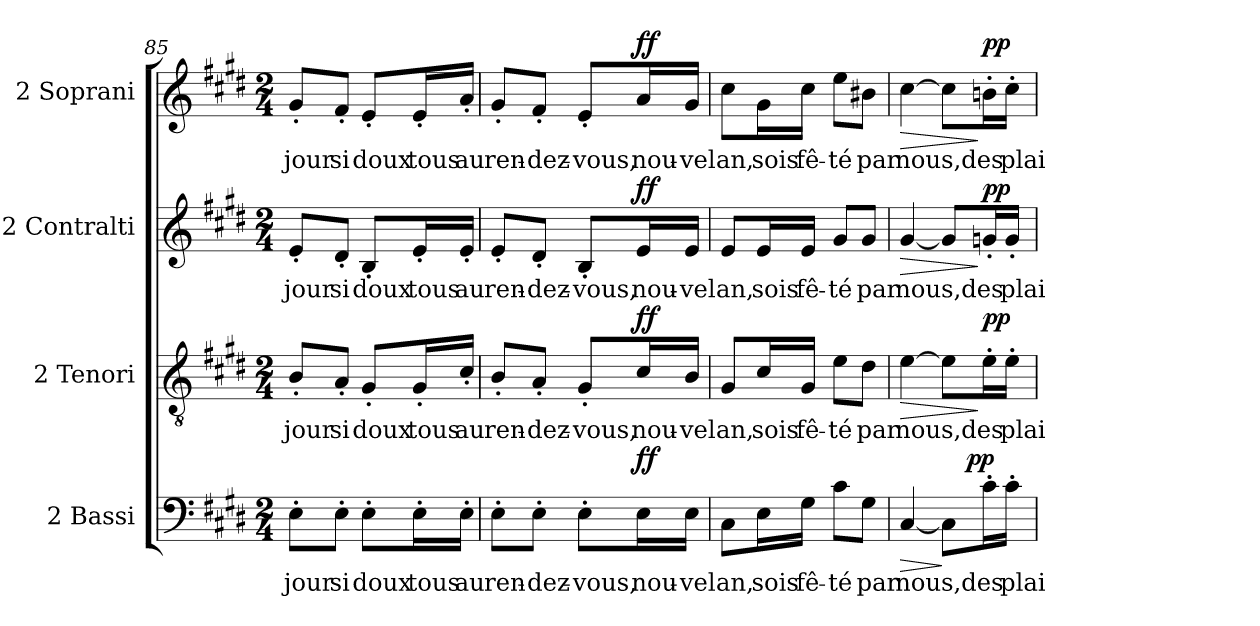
**kern	**text	**dynam	**kern	**text	**dynam	**kern	**text	**dynam	**kern	**text	**dynam
*part4	*part4	*part4	*part3	*part3	*part3	*part2	*part2	*part2	*part1	*part1	*part1
*staff4	*staff4	*staff4	*staff3	*staff3	*staff3	*staff2	*staff2	*staff2	*staff1	*staff1	*staff1
*I"2 Bassi	*	*	*I"2 Tenori	*	*	*I"2 Contralti	*	*	*I"2 Soprani	*	*
*I'B.	*	*	*I'T.	*	*	*I'A.	*	*	*I'S.	*	*
*clefF4	*	*	*clefGv2	*	*	*clefG2	*	*	*clefG2	*	*
*	*	*	*ITrd7c12	*	*	*	*	*	*	*	*
*k[f#c#g#d#]	*	*	*k[f#c#g#d#]	*	*	*k[f#c#g#d#]	*	*	*k[f#c#g#d#]	*	*
*E:	*	*	*E:	*	*	*E:	*	*	*E:	*	*
*M2/4	*	*	*M2/4	*	*	*M2/4	*	*	*M2/4	*	*
=85	=85	=85	=85	=85	=85	=85	=85	=85	=85	=85	=85
!	!LO:LY:b:color=#000000	!	!	!	!	!	!	!	!	!	!
!	!	!	!	!LO:LY:b:color=#000000	!	!	!	!	!	!	!
!	!	!	!	!	!	!	!LO:LY:b:color=#000000	!	!	!	!
!	!	!	!	!	!	!	!	!	!	!LO:LY:b:color=#000000	!
8E'i\L	jour	.	8BB'i/L	jour	.	8e'i/L	jour	.	8g#'i/L	jour	.
!	!LO:LY:b:color=#000000	!	!	!	!	!	!	!	!	!	!
!	!	!	!	!LO:LY:b:color=#000000	!	!	!	!	!	!	!
!	!	!	!	!	!	!	!LO:LY:b:color=#000000	!	!	!	!
!	!	!	!	!	!	!	!	!	!	!LO:LY:b:color=#000000	!
8E'i\J	si	.	8AA'i/J	si	.	8d#'i/J	si	.	8f#'i/J	si	.
!	!LO:LY:b:color=#000000	!	!	!	!	!	!	!	!	!	!
!	!	!	!	!LO:LY:b:color=#000000	!	!	!	!	!	!	!
!	!	!	!	!	!	!	!LO:LY:b:color=#000000	!	!	!	!
!	!	!	!	!	!	!	!	!	!	!LO:LY:b:color=#000000	!
8E'i\L	doux	.	8GG#'i/L	doux	.	8B'i/L	doux	.	8e'i/L	doux	.
!	!LO:LY:b:color=#000000	!	!	!	!	!	!	!	!	!	!
!	!	!	!	!LO:LY:b:color=#000000	!	!	!	!	!	!	!
!	!	!	!	!	!	!	!LO:LY:b:color=#000000	!	!	!	!
!	!	!	!	!	!	!	!	!	!	!LO:LY:b:color=#000000	!
16E'i\L	tous	.	16GG#'i/L	tous	.	16e'i/L	tous	.	16e'i/L	tous	.
!	!LO:LY:b:color=#000000	!	!	!	!	!	!	!	!	!	!
!	!	!	!	!LO:LY:b:color=#000000	!	!	!	!	!	!	!
!	!	!	!	!	!	!	!LO:LY:b:color=#000000	!	!	!	!
!	!	!	!	!	!	!	!	!	!	!LO:LY:b:color=#000000	!
16E'i\JJ	au	.	16C#'i/JJ	au	.	16e'i/JJ	au	.	16a'i/JJ	au	.
=86	=86	=86	=86	=86	=86	=86	=86	=86	=86	=86	=86
!	!LO:LY:b:color=#000000	!	!	!	!	!	!	!	!	!	!
!	!	!	!	!LO:LY:b:color=#000000	!	!	!	!	!	!	!
!	!	!	!	!	!	!	!LO:LY:b:color=#000000	!	!	!	!
!	!	!	!	!	!	!	!	!	!	!LO:LY:b:color=#000000	!
8E'i\L	ren-	.	8BB'i/L	ren-	.	8e'i/L	ren-	.	8g#'i/L	ren-	.
!	!LO:LY:b:color=#000000	!	!	!	!	!	!	!	!	!	!
!	!	!	!	!LO:LY:b:color=#000000	!	!	!	!	!	!	!
!	!	!	!	!	!	!	!LO:LY:b:color=#000000	!	!	!	!
!	!	!	!	!	!	!	!	!	!	!LO:LY:b:color=#000000	!
8E'i\J	-dez-	.	8AA'i/J	-dez-	.	8d#'i/J	-dez-	.	8f#'i/J	-dez-	.
!	!LO:LY:b:color=#000000	!	!	!	!	!	!	!	!	!	!
!	!	!	!	!LO:LY:b:color=#000000	!	!	!	!	!	!	!
!	!	!	!	!	!	!	!LO:LY:b:color=#000000	!	!	!	!
!	!	!	!	!	!	!	!	!	!	!LO:LY:b:color=#000000	!
8E'i\L	-vous,	.	8GG#'i/L	-vous,	.	8B'i/L	-vous,	.	8e'i/L	-vous,	.
!	!LO:LY:b:color=#000000	!	!	!	!	!	!	!	!	!	!
!	!	!	!	!LO:LY:b:color=#000000	!	!	!	!	!	!	!
!	!	!	!	!	!	!	!LO:LY:b:color=#000000	!	!	!	!
!	!	!	!	!	!	!	!	!	!	!LO:LY:b:color=#000000	!
16Ei\L	nou-	ff	16C#i/L	nou-	ff	16ei/L	nou-	ff	16ai/L	nou-	ff
!	!LO:LY:b:color=#000000	!	!	!	!	!	!	!	!	!	!
!	!	!	!	!LO:LY:b:color=#000000	!	!	!	!	!	!	!
!	!	!	!	!	!	!	!LO:LY:b:color=#000000	!	!	!	!
!	!	!	!	!	!	!	!	!	!	!LO:LY:b:color=#000000	!
16Ei\JJ	-vel	.	16BBi/JJ	-vel	.	16ei/JJ	-vel	.	16g#i/JJ	-vel	.
!!LO:PB:g=z
=87	=87	=87	=87	=87	=87	=87	=87	=87	=87	=87	=87
!	!LO:LY:b:color=#000000	!	!	!	!	!	!	!	!	!	!
!	!	!	!	!LO:LY:b:color=#000000	!	!	!	!	!	!	!
!	!	!	!	!	!	!	!LO:LY:b:color=#000000	!	!	!	!
!	!	!	!	!	!	!	!	!	!	!LO:LY:b:color=#000000	!
8C#i\L	an,	.	8GG#i/L	an,	.	8ei/L	an,	.	8cc#i\L	an,	.
!	!LO:LY:b:color=#000000	!	!	!	!	!	!	!	!	!	!
!	!	!	!	!LO:LY:b:color=#000000	!	!	!	!	!	!	!
!	!	!	!	!	!	!	!LO:LY:b:color=#000000	!	!	!	!
!	!	!	!	!	!	!	!	!	!	!LO:LY:b:color=#000000	!
16Ei\L	sois	.	16C#i/L	sois	.	16ei/L	sois	.	16g#i\L	sois	.
!	!LO:LY:b:color=#000000	!	!	!	!	!	!	!	!	!	!
!	!	!	!	!LO:LY:b:color=#000000	!	!	!	!	!	!	!
!	!	!	!	!	!	!	!LO:LY:b:color=#000000	!	!	!	!
!	!	!	!	!	!	!	!	!	!	!LO:LY:b:color=#000000	!
16G#i\JJ	fê-	.	16GG#i/JJ	fê-	.	16ei/JJ	fê-	.	16cc#i\JJ	fê-	.
!	!LO:LY:b:color=#000000	!	!	!	!	!	!	!	!	!	!
!	!	!	!	!LO:LY:b:color=#000000	!	!	!	!	!	!	!
!	!	!	!	!	!	!	!LO:LY:b:color=#000000	!	!	!	!
!	!	!	!	!	!	!	!	!	!	!LO:LY:b:color=#000000	!
8c#i\L	-té	.	8Ei\L	-té	.	8g#i/L	-té	.	8eei\L	-té	.
!	!LO:LY:b:color=#000000	!	!	!	!	!	!	!	!	!	!
!	!	!	!	!LO:LY:b:color=#000000	!	!	!	!	!	!	!
!	!	!	!	!	!	!	!LO:LY:b:color=#000000	!	!	!	!
!	!	!	!	!	!	!	!	!	!	!LO:LY:b:color=#000000	!
8G#i\J	par	.	8D#i\J	par	.	8g#i/J	par	.	8b#Xi\J	par	.
=88	=88	=88	=88	=88	=88	=88	=88	=88	=88	=88	=88
!	!LO:LY:b:color=#000000	!LO:HP:b	!	!	!	!	!	!	!	!	!
!	!	!	!	!LO:LY:b:color=#000000	!LO:HP:b	!	!	!	!	!	!
!	!	!	!	!	!	!	!LO:LY:b:color=#000000	!LO:HP:b	!	!	!
!	!	!	!	!	!	!	!	!	!	!LO:LY:b:color=#000000	!LO:HP:b
*^	*	*	*	*	*	*	*	*	*	*	*
[4C#i/	4ryy	nous,	>	[4Ei\	nous,	>	[4g#i/	nous,	>	[4cc#i\	nous,	>
8C#i\L]	16ryy	.	]	8Ei\L]	.	.	8g#i/L]	.	.	8cc#i\L]	.	.
.	128ryy	.	.	.	.	.	.	.	.	.	.	.
.	512ryy	.	.	.	.	.	.	.	.	.	.	.
.	8ryy	.	pp	.	.	.	.	.	.	.	.	.
!	!	!LO:LY:b:color=#000000	!	!	!	!	!	!	!	!	!	!
!	!	!	!	!	!LO:LY:b:color=#000000	!	!	!	!	!	!	!
!	!	!	!	!	!	!	!	!LO:LY:b:color=#000000	!	!	!	!
!	!	!	!	!	!	!	!	!	!	!	!LO:LY:b:color=#000000	!
16c#'i\L	.	des	.	16E'i\L	des	] pp	16gn'i/L	des	] pp	16bn'i\L	des	] pp
!	!	!LO:LY:b:color=#000000	!	!	!	!	!	!	!	!	!	!
!	!	!	!	!	!LO:LY:b:color=#000000	!	!	!	!	!	!	!
!	!	!	!	!	!	!	!	!LO:LY:b:color=#000000	!	!	!	!
!	!	!	!	!	!	!	!	!	!	!	!LO:LY:b:color=#000000	!
16c#'i\JJ	.	plai-	.	16E'i\JJ	plai-	.	16g'i/JJ	plai-	.	16cc#'i\JJ	plai-	.
.	32ryy	.	.	.	.	.	.	.	.	.	.	.
.	64ryy	.	.	.	.	.	.	.	.	.	.	.
.	256.ryy	.	.	.	.	.	.	.	.	.	.	.
*v	*v	*	*	*	*	*	*	*	*	*	*	*
=	=	=	=	=	=	=	=	=	=	=	=
*-	*-	*-	*-	*-	*-	*-	*-	*-	*-	*-	*-
